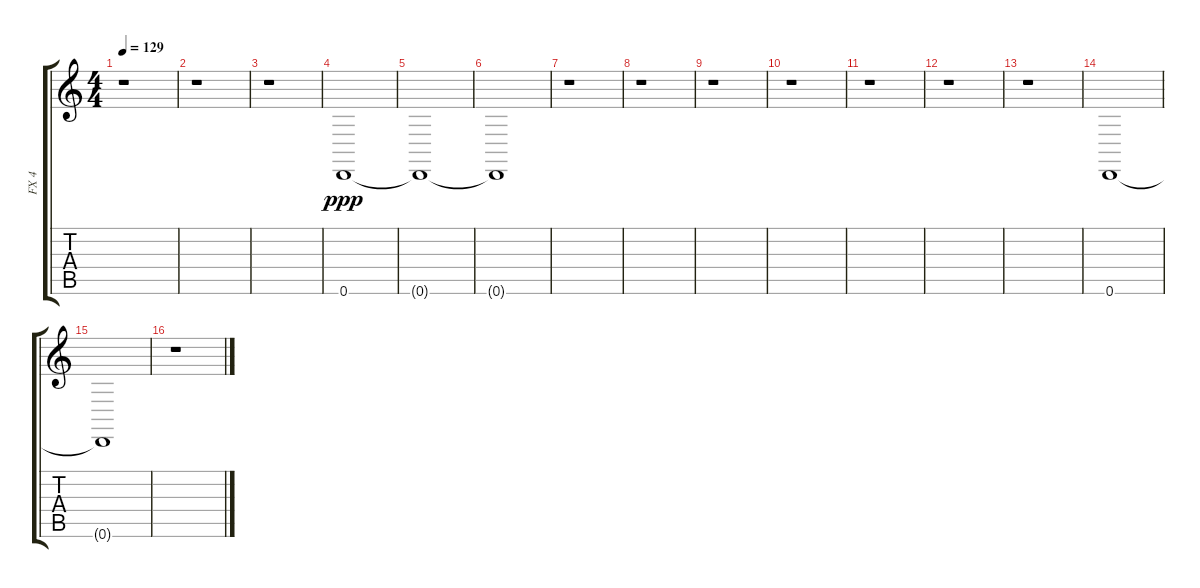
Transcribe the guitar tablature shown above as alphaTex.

\track ("FX 4" "FX 4") {instrument steeldrums}
\staff {score tabs}
\tuning (E4 B3 G3 D3 A2 D2) {hide}
\ts (4 4)
\tempo 129
\clef g2
\ks c
r.1{dy ppp} |
r.1 |
r.1 |
0.6.1 |
0.6{t}.1 |
0.6{t}.1 |
r.1 |
r.1 |
r.1 |
r.1 |
r.1 |
r.1 |
r.1 |
0.6.1 |
0.6{t}.1 |
r.1
